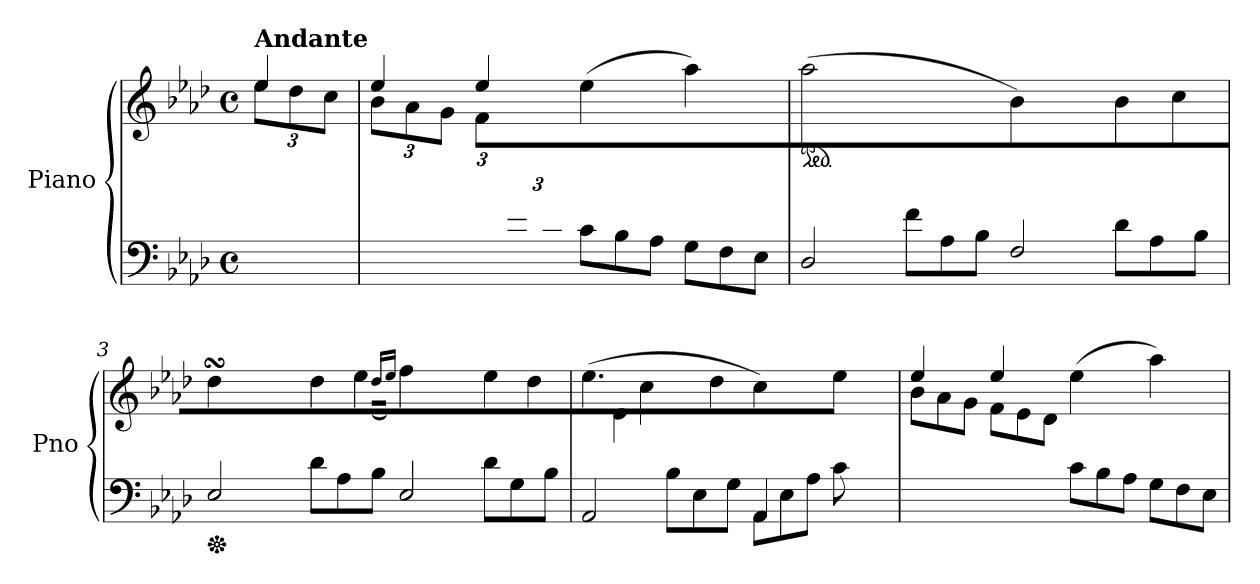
**kern	**kern	**dynam
*part1	*part1	*part1
*staff2	*staff1	*staff1/2
*I"Piano	*	*
*I'Pno	*	*
*clefF4	*clefG2	*
*k[b-e-a-d-]	*k[b-e-a-d-]	*
*M4/4	*M4/4	*
*met(c)	*met(c)	*
=	=	=
*	*^	*
*	*	*Xbrackettup	*
!	!LO:TX:a:B:t=Andante	!	!
!	!	!	!LO:DY:a=2
4ryy	4ee-/	12ee-\L	other-dynamics
.	.	12dd-\	.
.	.	12cc\J	.
=1	=1	=1	=1
3ryy	4ee-/	12b-\L	.
.	.	12a-\	.
.	.	12g\J	.
.	4ee-/	12f\L	.
12e-/	.	3%2ryy	.
12d-/J	.	.	.
*Xtuplet	*	*	*
12c\L	(4ee-\	.	.
12B-\	.	.	.
12A-\J	.	.	.
12G\L	4aa-\)	.	.
12F\	.	.	.
12E-\J	.	.	.
*	*v	*v	*
=2	=2	=2
*^	*	*
*	*	*ped	*
2D-/	12D-\Lyy	(2aa-\	.
.	12A-\	.	.
.	12B-\J	.	.
.	12f\L	.	.
.	12A-\	.	.
.	12B-\J	.	.
2F/	12F\Lyy	4b-\)	.
.	12A-\	.	.
.	12B-\J	.	.
!	!	!	!LO:DY:b
.	12d-\L	8b-\L	other-dynamics
.	12A-\	.	.
.	.	8cc\J	.
.	12B-\J	.	.
!!LO:LB:g=z
=3	=3	=3	=3
*Xped	*	*	*
*	*	*^	*
!	!	!	!	!LO:DY:b
2E-/	12E-\Lyy	4dd-sSSs\	8ryy	other-dynamics
.	12A-\	.	.	.
*	*	*	*Xtuplet	*
.	.	.	24ee-!yy	.
.	12B-\J	.	24dd-!yy	.
.	.	.	24cc!yy	.
.	12d-\L	8dd-\L	2.ryy	.
.	12A-\	.	.	.
.	.	8ee-\J	.	.
.	12B-\J	.	.	.
.	.	(16qdd-/LL	.	.
.	.	16qee-/JJ)	.	.
2E-/	12E-\Lyy	4ff\	.	.
.	12G\	.	.	.
.	12B-\J	.	.	.
.	12d-\L	8ee-\L	.	.
.	12G\	.	.	.
.	.	8dd-\J	.	.
.	12B-\J	.	.	.
=4	=4	=4	=4	=4
2AA-/	12AA-\Lyy	(4.ee-\	6%5ryy	.
.	12E-\	.	.	.
.	12G\J	.	.	.
.	12B-\L	.	.	.
.	12E-\	.	.	.
.	.	8dd-\	.	.
.	12G\J	.	.	.
4AA-/	12AA-\L	4cc\)	.	.
.	12E-\	.	.	.
.	12A-\J	.	.	.
4ryy	12c\L	4ee-/	.	.
.	6ryy	.	12e-\	.
.	.	.	12cc\J	.
*v	*v	*	*	*
=5	=5	=5	=5
2ryy	4ee-/	12b-\L	.
.	.	12a-\	.
.	.	12g\J	.
.	4ee-/	12f\L	.
.	.	12e-\	.
.	.	12d-\J	.
12c\L	(4ee-\	2ryy	.
12B-\	.	.	.
12A-\J	.	.	.
12G\L	4aa-\)	.	.
12F\	.	.	.
12E-\J	.	.	.
*	*v	*v	*
=	=	=
*-	*-	*-
